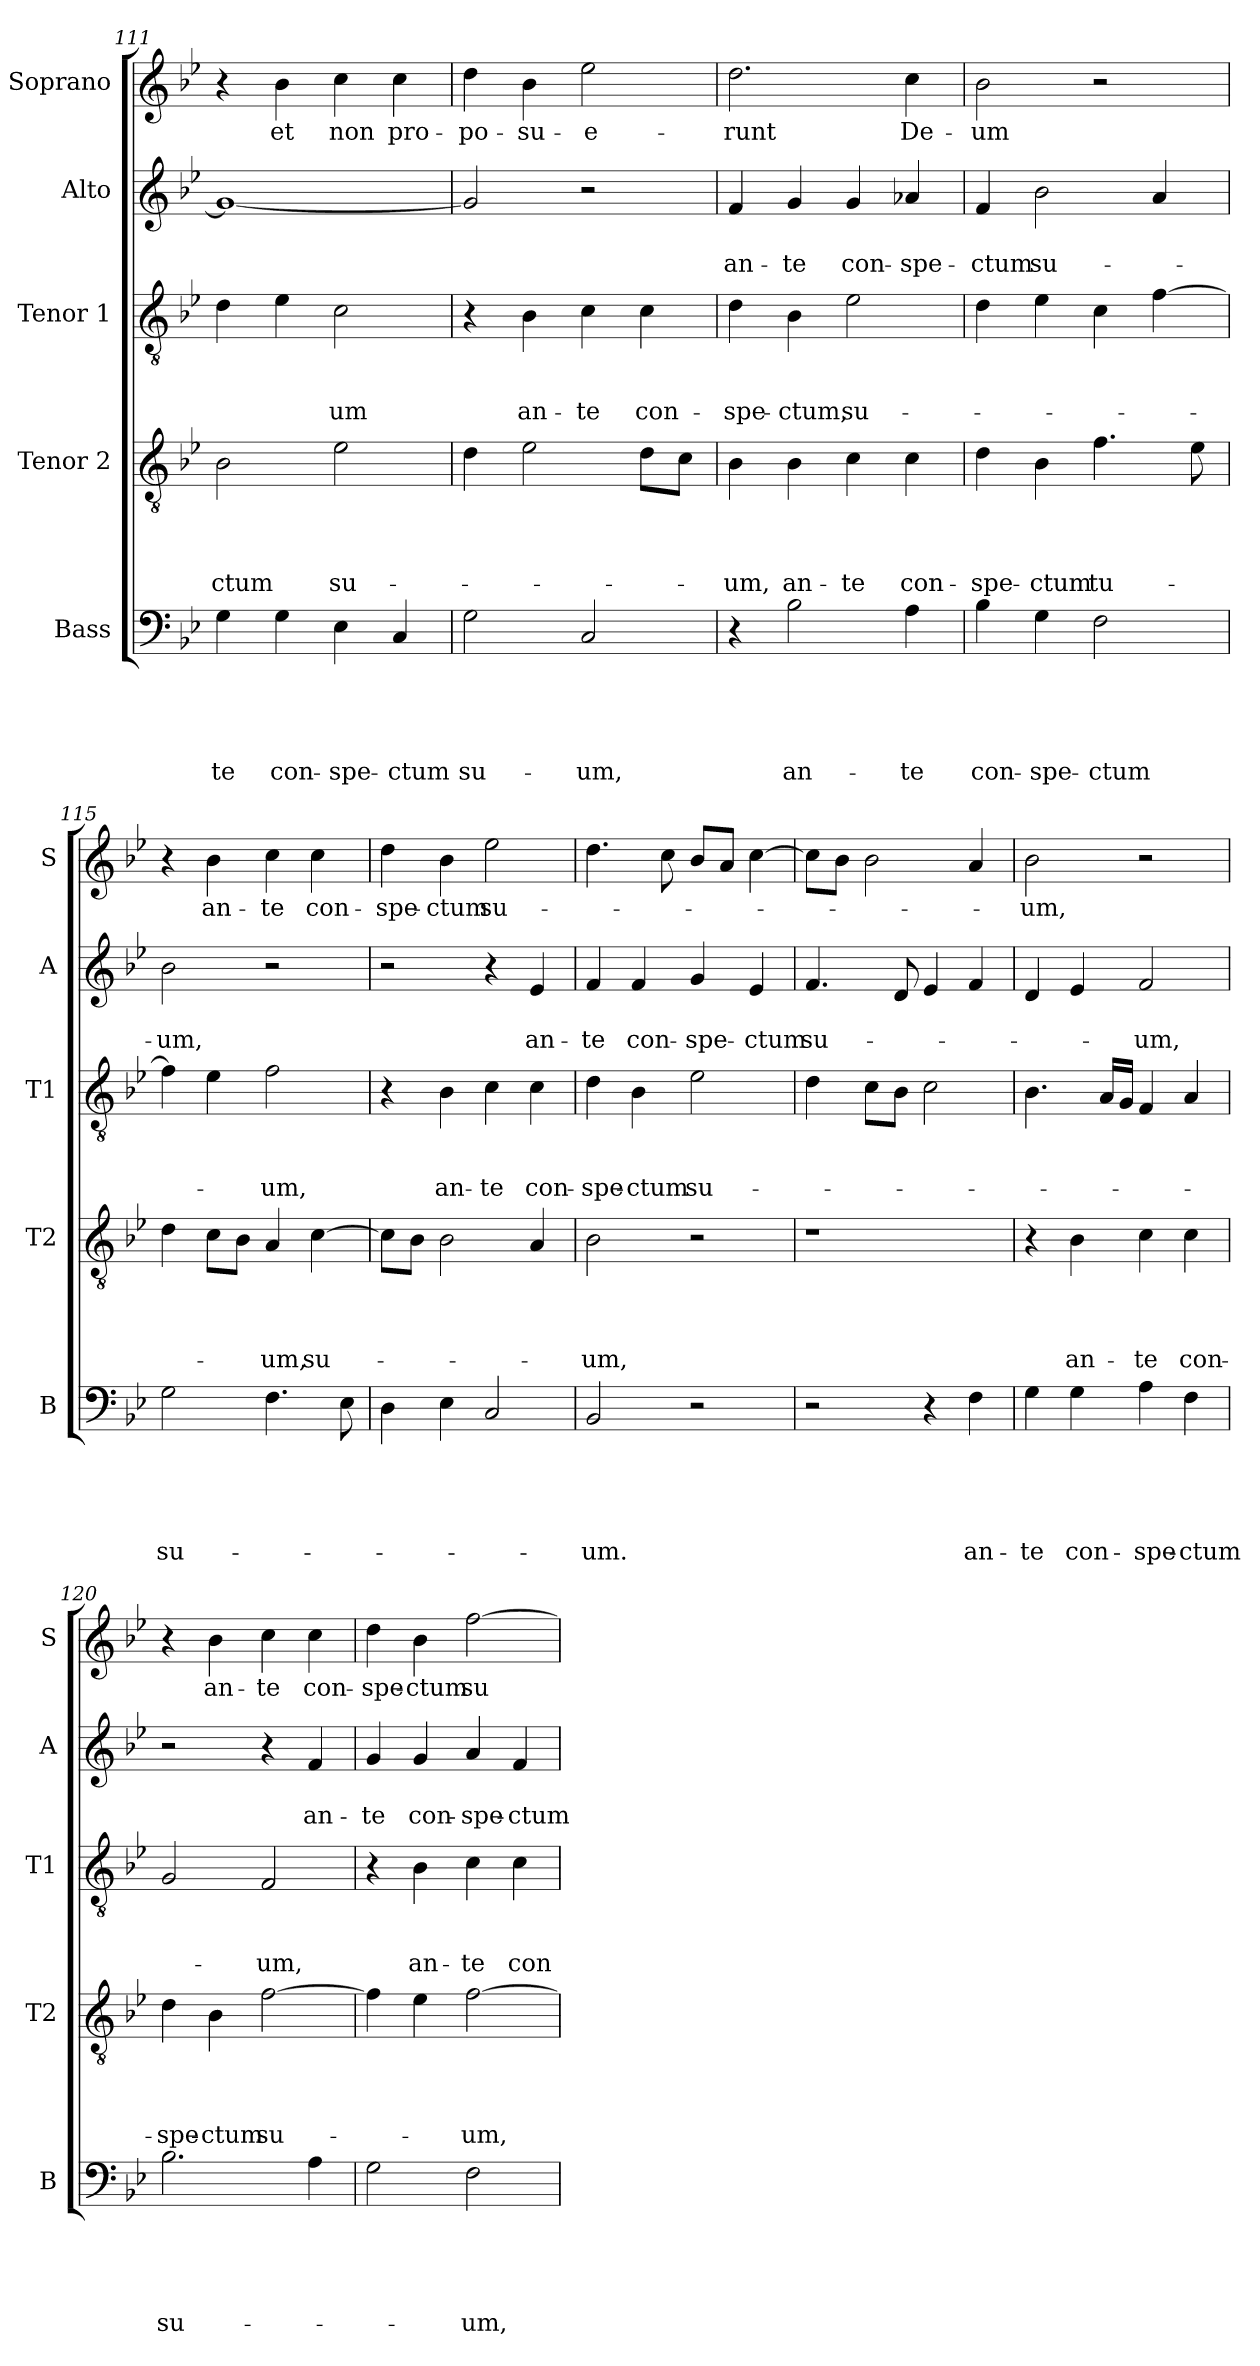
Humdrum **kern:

**kern	**text	**text	**text	**text	**text	**kern	**text	**text	**text	**text	**kern	**text	**text	**text	**kern	**text	**text	**kern	**text
*part5	*part5	*part5	*part5	*part5	*part5	*part4	*part4	*part4	*part4	*part4	*part3	*part3	*part3	*part3	*part2	*part2	*part2	*part1	*part1
*staff5	*staff5	*staff5	*staff5	*staff5	*staff5	*staff4	*staff4	*staff4	*staff4	*staff4	*staff3	*staff3	*staff3	*staff3	*staff2	*staff2	*staff2	*staff1	*staff1
*I"Bass	*	*	*	*	*	*I"Tenor 2	*	*	*	*	*I"Tenor 1	*	*	*	*I"Alto	*	*	*I"Soprano	*
*I'B	*	*	*	*	*	*I'T2	*	*	*	*	*I'T1	*	*	*	*I'A	*	*	*I'S	*
*clefF4	*	*	*	*	*	*clefGv2	*	*	*	*	*clefGv2	*	*	*	*clefG2	*	*	*clefG2	*
*k[b-e-]	*	*	*	*	*	*k[b-e-]	*	*	*	*	*k[b-e-]	*	*	*	*k[b-e-]	*	*	*k[b-e-]	*
*B-:	*	*	*	*	*	*B-:	*	*	*	*	*B-:	*	*	*	*B-:	*	*	*B-:	*
=111	=111	=111	=111	=111	=111	=111	=111	=111	=111	=111	=111	=111	=111	=111	=111	=111	=111	=111	=111
!	!	!	!	!	!LO:LY:b	!	!	!	!	!LO:LY:b	!	!	!	!	!	!	!	!	!
4G\	.	.	.	.	-te	2B-\	.	.	.	-ctum	4d\	.	.	.	1g_	.	.	4r	.
!	!	!	!	!	!LO:LY:b	!	!	!	!	!	!	!	!	!	!	!	!	!	!LO:LY:b
4G\	.	.	.	.	con-	.	.	.	.	.	4e-\	.	.	.	.	.	.	4b-\	et
!	!	!	!	!	!LO:LY:b	!	!	!	!	!LO:LY:b	!	!	!	!LO:LY:b	!	!	!	!	!LO:LY:b
4E-\	.	.	.	.	-spe-	2e-\	.	.	.	su-	2c\	.	.	-um	.	.	.	4cc\	non
!	!	!	!	!	!LO:LY:b	!	!	!	!	!	!	!	!	!	!	!	!	!	!LO:LY:b
4C/	.	.	.	.	-ctum	.	.	.	.	.	.	.	.	.	.	.	.	4cc\	pro-
=112	=112	=112	=112	=112	=112	=112	=112	=112	=112	=112	=112	=112	=112	=112	=112	=112	=112	=112	=112
!	!	!	!	!	!LO:LY:b	!	!	!	!	!	!	!	!	!	!	!	!	!	!LO:LY:b
2G\	.	.	.	.	su-	4d\	.	.	.	.	4r	.	.	.	2g/]	.	.	4dd\	-po-
!	!	!	!	!	!	!	!	!	!	!	!	!	!	!LO:LY:b	!	!	!	!	!LO:LY:b
.	.	.	.	.	.	2e-\	.	.	.	.	4B-\	.	.	an-	.	.	.	4b-\	-su-
!	!	!	!	!	!LO:LY:b	!	!	!	!	!	!	!	!	!LO:LY:b	!	!	!	!	!LO:LY:b
2C/	.	.	.	.	-um,	.	.	.	.	.	4c\	.	.	-te	2r	.	.	2ee-\	-e-
!	!	!	!	!	!	!	!	!	!	!	!	!	!	!LO:LY:b	!	!	!	!	!
.	.	.	.	.	.	8d\L	.	.	.	.	4c\	.	.	con-	.	.	.	.	.
.	.	.	.	.	.	8c\J	.	.	.	.	.	.	.	.	.	.	.	.	.
=113	=113	=113	=113	=113	=113	=113	=113	=113	=113	=113	=113	=113	=113	=113	=113	=113	=113	=113	=113
!	!	!	!	!	!	!	!	!	!	!LO:LY:b	!	!	!	!LO:LY:b	!	!	!LO:LY:b	!	!LO:LY:b
4r	.	.	.	.	.	4B-\	.	.	.	-um,	4d\	.	.	-spe-	4f/	.	an-	2.dd\	-runt
!	!	!	!	!	!LO:LY:b	!	!	!	!	!LO:LY:b	!	!	!	!LO:LY:b	!	!	!LO:LY:b	!	!
2B-\	.	.	.	.	an-	4B-\	.	.	.	an-	4B-\	.	.	-ctum,	4g/	.	-te	.	.
!	!	!	!	!	!	!	!	!	!	!LO:LY:b	!	!	!	!LO:LY:b	!	!	!LO:LY:b	!	!
.	.	.	.	.	.	4c\	.	.	.	-te	2e-\	.	.	su-	4g/	.	con-	.	.
!	!	!	!	!	!LO:LY:b	!	!	!	!	!LO:LY:b	!	!	!	!	!	!	!LO:LY:b	!	!LO:LY:b
4A\	.	.	.	.	-te	4c\	.	.	.	con-	.	.	.	.	4a-X/	.	-spe-	4cc\	De-
=114	=114	=114	=114	=114	=114	=114	=114	=114	=114	=114	=114	=114	=114	=114	=114	=114	=114	=114	=114
!	!	!	!	!	!LO:LY:b	!	!	!	!	!LO:LY:b	!	!	!	!	!	!	!LO:LY:b	!	!LO:LY:b
4B-\	.	.	.	.	con-	4d\	.	.	.	-spe-	4d\	.	.	.	4f/	.	-ctum	2b-\	-um
!	!	!	!	!	!LO:LY:b	!	!	!	!	!LO:LY:b	!	!	!	!	!	!	!LO:LY:b	!	!
4G\	.	.	.	.	-spe-	4B-\	.	.	.	-ctum	4e-\	.	.	.	2b-\	.	su-	.	.
!	!	!	!	!	!LO:LY:b	!	!	!	!	!LO:LY:b	!	!	!	!	!	!	!	!	!
2F\	.	.	.	.	-ctum	4.f\	.	.	.	tu-	4c\	.	.	.	.	.	.	2r	.
.	.	.	.	.	.	.	.	.	.	.	[4f\	.	.	.	4a/	.	.	.	.
.	.	.	.	.	.	8e-\	.	.	.	.	.	.	.	.	.	.	.	.	.
!!LO:LB:g=z
=115	=115	=115	=115	=115	=115	=115	=115	=115	=115	=115	=115	=115	=115	=115	=115	=115	=115	=115	=115
!	!	!	!	!	!LO:LY:b	!	!	!	!	!	!	!	!	!	!	!	!LO:LY:b	!	!
2G\	.	.	.	.	su-	4d\	.	.	.	.	4f\]	.	.	.	2b-\	.	-um,	4r	.
!	!	!	!	!	!	!	!	!	!	!	!	!	!	!	!	!	!	!	!LO:LY:b
.	.	.	.	.	.	8c\L	.	.	.	.	4e-\	.	.	.	.	.	.	4b-\	an-
.	.	.	.	.	.	8B-\J	.	.	.	.	.	.	.	.	.	.	.	.	.
!	!	!	!	!	!	!	!	!	!	!LO:LY:b	!	!	!	!LO:LY:b	!	!	!	!	!LO:LY:b
4.F\	.	.	.	.	.	4A/	.	.	.	-um,	2f\	.	.	-um,	2r	.	.	4cc\	-te
!	!	!	!	!	!	!	!	!	!	!LO:LY:b	!	!	!	!	!	!	!	!	!LO:LY:b
.	.	.	.	.	.	[4c\	.	.	.	su-	.	.	.	.	.	.	.	4cc\	con-
8E-\	.	.	.	.	.	.	.	.	.	.	.	.	.	.	.	.	.	.	.
=116	=116	=116	=116	=116	=116	=116	=116	=116	=116	=116	=116	=116	=116	=116	=116	=116	=116	=116	=116
!	!	!	!	!	!	!	!	!	!	!	!	!	!	!	!	!	!	!	!LO:LY:b
4D\	.	.	.	.	.	8c\L]	.	.	.	.	4r	.	.	.	2r	.	.	4dd\	-spe-
.	.	.	.	.	.	8B-\J	.	.	.	.	.	.	.	.	.	.	.	.	.
!	!	!	!	!	!	!	!	!	!	!	!	!	!	!LO:LY:b	!	!	!	!	!LO:LY:b
4E-\	.	.	.	.	.	2B-\	.	.	.	.	4B-\	.	.	an-	.	.	.	4b-\	-ctum
!	!	!	!	!	!	!	!	!	!	!	!	!	!	!LO:LY:b	!	!	!	!	!LO:LY:b
2C/	.	.	.	.	.	.	.	.	.	.	4c\	.	.	-te	4r	.	.	2ee-\	su-
!	!	!	!	!	!	!	!	!	!	!	!	!	!	!LO:LY:b	!	!	!LO:LY:b	!	!
.	.	.	.	.	.	4A/	.	.	.	.	4c\	.	.	con-	4e-/	.	an-	.	.
=117	=117	=117	=117	=117	=117	=117	=117	=117	=117	=117	=117	=117	=117	=117	=117	=117	=117	=117	=117
!	!	!	!	!	!LO:LY:b	!	!	!	!	!LO:LY:b	!	!	!	!LO:LY:b	!	!	!LO:LY:b	!	!
2BB-/	.	.	.	.	-um.	2B-\	.	.	.	-um,	4d\	.	.	-spe-	4f/	.	-te	4.dd\	.
!	!	!	!	!	!	!	!	!	!	!	!	!	!	!LO:LY:b	!	!	!LO:LY:b	!	!
.	.	.	.	.	.	.	.	.	.	.	4B-\	.	.	-ctum	4f/	.	con-	.	.
.	.	.	.	.	.	.	.	.	.	.	.	.	.	.	.	.	.	8cc\	.
!	!	!	!	!	!	!	!	!	!	!	!	!	!	!LO:LY:b	!	!	!LO:LY:b	!	!
2r	.	.	.	.	.	2r	.	.	.	.	2e-\	.	.	su-	4g/	.	-spe-	8b-/L	.
.	.	.	.	.	.	.	.	.	.	.	.	.	.	.	.	.	.	8a/J	.
!	!	!	!	!	!	!	!	!	!	!	!	!	!	!	!	!	!LO:LY:b	!	!
.	.	.	.	.	.	.	.	.	.	.	.	.	.	.	4e-/	.	-ctum	[4cc\	.
=118	=118	=118	=118	=118	=118	=118	=118	=118	=118	=118	=118	=118	=118	=118	=118	=118	=118	=118	=118
!	!	!	!	!	!	!	!	!	!	!	!	!	!	!	!	!	!LO:LY:b	!	!
2r	.	.	.	.	.	1r	.	.	.	.	4d\	.	.	.	4.f/	.	su-	8cc\L]	.
.	.	.	.	.	.	.	.	.	.	.	.	.	.	.	.	.	.	8b-\J	.
.	.	.	.	.	.	.	.	.	.	.	8c\L	.	.	.	.	.	.	2b-\	.
.	.	.	.	.	.	.	.	.	.	.	8B-\J	.	.	.	8d/	.	.	.	.
4r	.	.	.	.	.	.	.	.	.	.	2c\	.	.	.	4e-/	.	.	.	.
!	!	!	!	!	!LO:LY:b	!	!	!	!	!	!	!	!	!	!	!	!	!	!
4F\	.	.	.	.	an-	.	.	.	.	.	.	.	.	.	4f/	.	.	4a/	.
=119	=119	=119	=119	=119	=119	=119	=119	=119	=119	=119	=119	=119	=119	=119	=119	=119	=119	=119	=119
!	!	!	!	!	!LO:LY:b	!	!	!	!	!	!	!	!	!	!	!	!	!	!LO:LY:b
4G\	.	.	.	.	-te	4r	.	.	.	.	4.B-\	.	.	.	4d/	.	.	2b-\	-um,
!	!	!	!	!	!LO:LY:b	!	!	!	!	!LO:LY:b	!	!	!	!	!	!	!	!	!
4G\	.	.	.	.	con-	4B-\	.	.	.	an-	.	.	.	.	4e-/	.	.	.	.
.	.	.	.	.	.	.	.	.	.	.	16A/LL	.	.	.	.	.	.	.	.
.	.	.	.	.	.	.	.	.	.	.	16G/JJ	.	.	.	.	.	.	.	.
!	!	!	!	!	!LO:LY:b	!	!	!	!	!LO:LY:b	!	!	!	!	!	!	!LO:LY:b	!	!
4A\	.	.	.	.	-spe-	4c\	.	.	.	-te	4F/	.	.	.	2f/	.	-um,	2r	.
!	!	!	!	!	!LO:LY:b	!	!	!	!	!LO:LY:b	!	!	!	!	!	!	!	!	!
4F\	.	.	.	.	-ctum	4c\	.	.	.	con-	4A/	.	.	.	.	.	.	.	.
=120	=120	=120	=120	=120	=120	=120	=120	=120	=120	=120	=120	=120	=120	=120	=120	=120	=120	=120	=120
!	!	!	!	!	!LO:LY:b	!	!	!	!	!LO:LY:b	!	!	!	!	!	!	!	!	!
2.B-\	.	.	.	.	su-	4d\	.	.	.	-spe-	2G/	.	.	.	2r	.	.	4r	.
!	!	!	!	!	!	!	!	!	!	!LO:LY:b	!	!	!	!	!	!	!	!	!LO:LY:b
.	.	.	.	.	.	4B-\	.	.	.	-ctum	.	.	.	.	.	.	.	4b-\	an-
!	!	!	!	!	!	!	!	!	!	!LO:LY:b	!	!	!	!LO:LY:b	!	!	!	!	!LO:LY:b
.	.	.	.	.	.	[2f\	.	.	.	su-	2F/	.	.	-um,	4r	.	.	4cc\	-te
!	!	!	!	!	!	!	!	!	!	!	!	!	!	!	!	!	!LO:LY:b	!	!LO:LY:b
4A\	.	.	.	.	.	.	.	.	.	.	.	.	.	.	4f/	.	an-	4cc\	con-
!!LO:PB:g=z
=121	=121	=121	=121	=121	=121	=121	=121	=121	=121	=121	=121	=121	=121	=121	=121	=121	=121	=121	=121
!	!	!	!	!	!	!	!	!	!	!	!	!	!	!	!	!	!LO:LY:b	!	!LO:LY:b
2G\	.	.	.	.	.	4f\]	.	.	.	.	4r	.	.	.	4g/	.	-te	4dd\	-spe-
!	!	!	!	!	!	!	!	!	!	!	!	!	!	!LO:LY:b	!	!	!LO:LY:b	!	!LO:LY:b
.	.	.	.	.	.	4e-\	.	.	.	.	4B-\	.	.	an-	4g/	.	con-	4b-\	-ctum
!	!	!	!	!	!LO:LY:b	!	!	!	!	!LO:LY:b	!	!	!	!LO:LY:b	!	!	!LO:LY:b	!	!LO:LY:b
2F\	.	.	.	.	-um,	[2f\	.	.	.	-um,	4c\	.	.	-te	4a/	.	-spe-	[2ff\	su-
!	!	!	!	!	!	!	!	!	!	!	!	!	!	!LO:LY:b	!	!	!LO:LY:b	!	!
.	.	.	.	.	.	.	.	.	.	.	4c\	.	.	con-	4f/	.	-ctum	.	.
=	=	=	=	=	=	=	=	=	=	=	=	=	=	=	=	=	=	=	=
*-	*-	*-	*-	*-	*-	*-	*-	*-	*-	*-	*-	*-	*-	*-	*-	*-	*-	*-	*-
